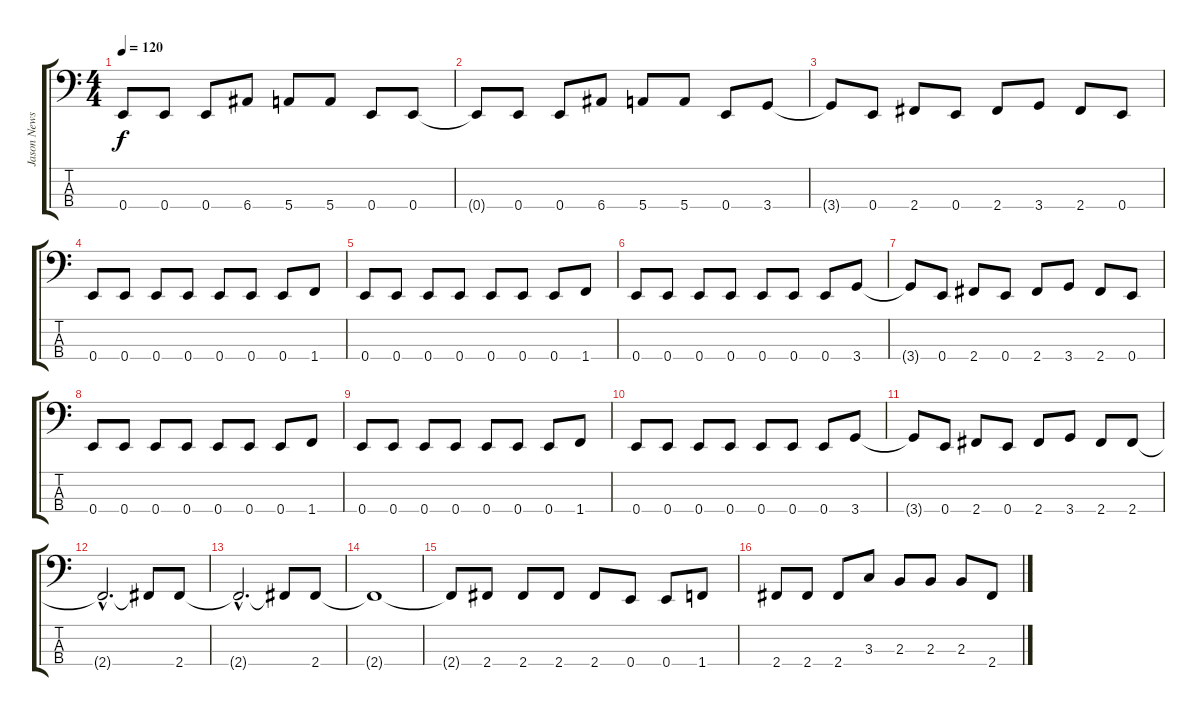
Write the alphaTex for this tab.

\track ("Jason Newsted (Bass)" "Jason News") {instrument electricbasspick}
\staff {score tabs}
\tuning (G2 D2 A1 E1) {hide}
\ts (4 4)
\tempo 120
\clef f4
\ks c
0.4{t}.8{dy f} 0.4.8 0.4.8 6.4.8 5.4.8 5.4.8 0.4.8 0.4.8 |
0.4{t}.8 0.4.8 0.4.8 6.4.8 5.4.8 5.4.8 0.4.8 3.4.8 |
3.4{t}.8 0.4.8 2.4.8 0.4.8 2.4.8 3.4.8 2.4.8 0.4.8 |
0.4.8 0.4.8 0.4.8 0.4.8 0.4.8 0.4.8 0.4.8 1.4.8 |
0.4.8 0.4.8 0.4.8 0.4.8 0.4.8 0.4.8 0.4.8 1.4.8 |
0.4.8 0.4.8 0.4.8 0.4.8 0.4.8 0.4.8 0.4.8 3.4.8 |
3.4{t}.8 0.4.8 2.4.8 0.4.8 2.4.8 3.4.8 2.4.8 0.4.8 |
0.4.8 0.4.8 0.4.8 0.4.8 0.4.8 0.4.8 0.4.8 1.4.8 |
0.4.8 0.4.8 0.4.8 0.4.8 0.4.8 0.4.8 0.4.8 1.4.8 |
0.4.8 0.4.8 0.4.8 0.4.8 0.4.8 0.4.8 0.4.8 3.4.8 |
3.4{t}.8 0.4.8 2.4.8 0.4.8 2.4.8 3.4.8 2.4.8 2.4.8 |
2.4{hac t}.2{d} 2.4{t}.8 2.4.8 |
2.4{hac t}.2{d} 2.4{t}.8 2.4.8 |
2.4{t}.1 |
2.4{t}.8 2.4.8 2.4.8 2.4.8 2.4.8 0.4.8 0.4.8 1.4.8 |
2.4.8 2.4.8 2.4.8 3.3.8 2.3.8 2.3.8 2.3.8 2.4.8
